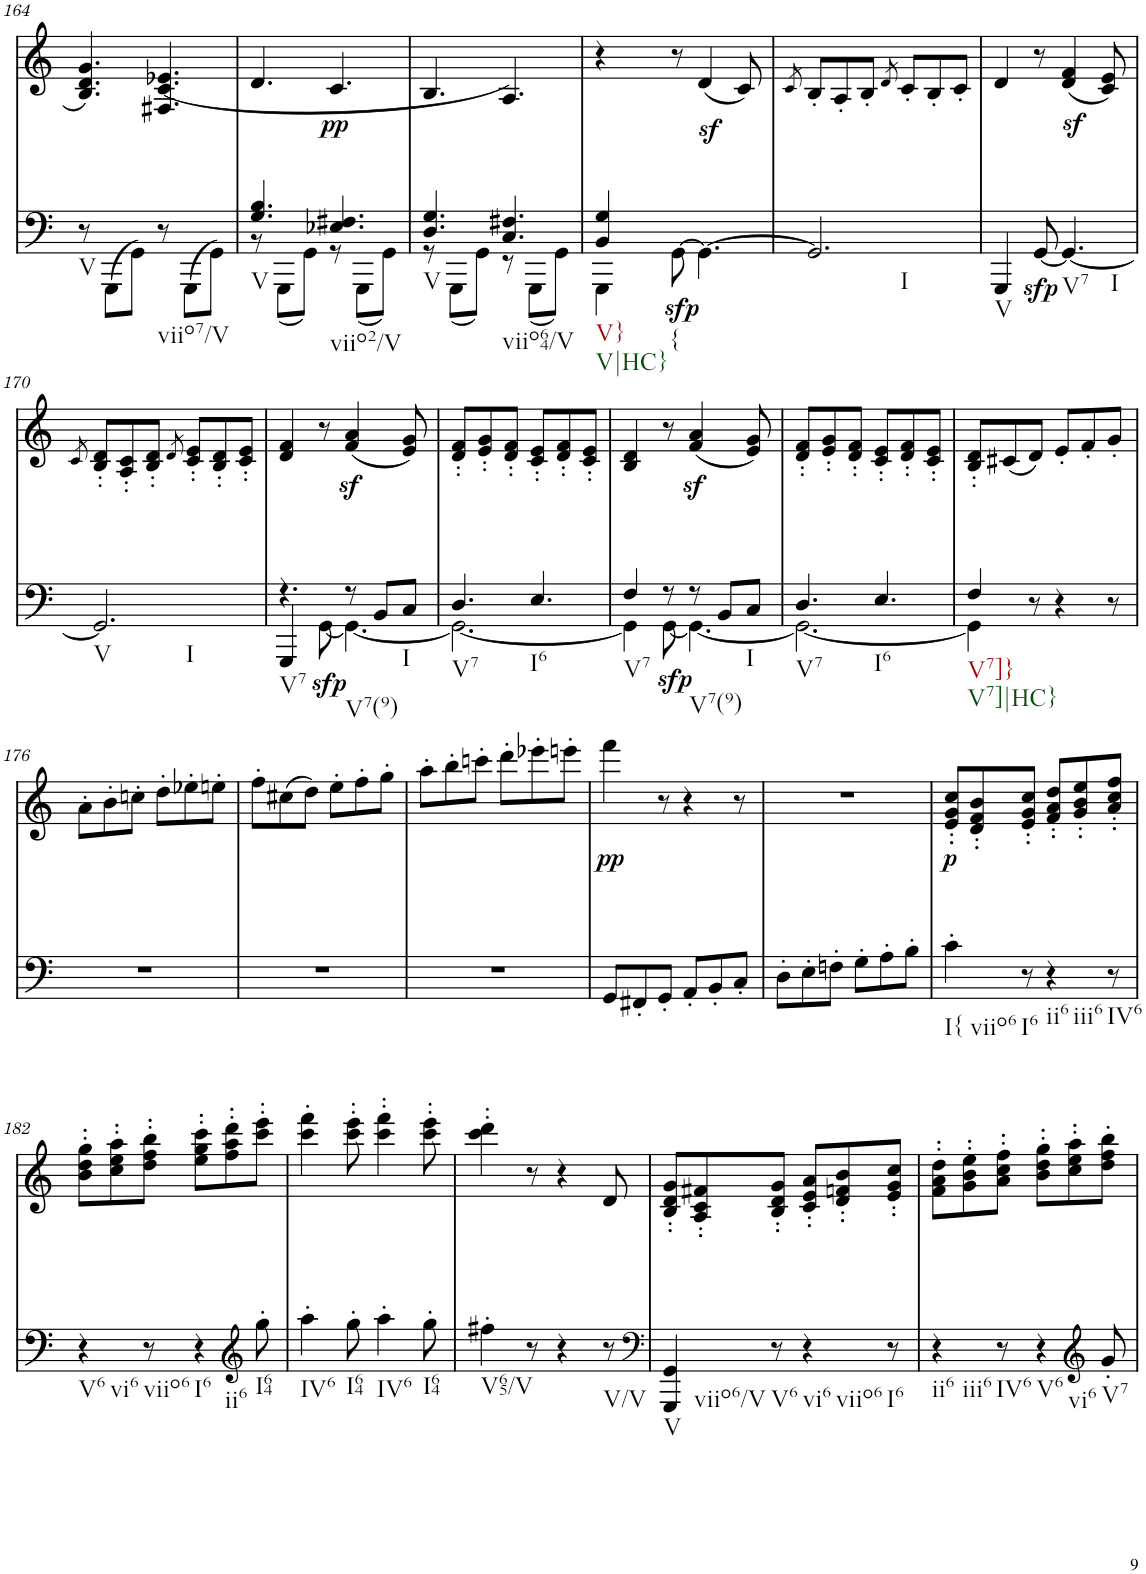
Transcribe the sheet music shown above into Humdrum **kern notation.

**kern	**dynam	**kern	**dynam
*part2	*part2	*part1	*part1
*staff2	*staff2	*staff1	*staff1
*I"piano	*	*I"piano	*
*I'Pno	*	*I'Pno	*
!!LO:PB:g=z
*clefF4	*	*clefG2	*
*k[]	*	*k[]	*
*M6/8	*	*M6/8	*
=164	=164	=164	=164
!LO:TX:b:t=V	!	!	!
8r	.	4.B/ 4.d/ 4.g/	.
(8GGG\L	.	.	.
8GG\J)	.	.	.
!LO:TX:b:t=viio7/V	!	!	!
8r	.	(4.F#X/ 4.c/ 4.e-X/	.
(8GGG\L	.	.	.
8GG\J)	.	.	.
=165	=165	=165	=165
*^	*	*	*
!LO:TX:b:t=V	!	!	!	!
4.G/ 4.B/	8r	.	4.d/	.
.	(8GGG\L	.	.	.
.	8GG\J)	.	.	.
!LO:TX:b:t=viio2/V	!	!	!	!
!	!	!	!	!LO:DY:b
4.E-X/ 4.F#X/	8r	.	4.c/	pp
.	(8GGG\L	.	.	.
.	8GG\J)	.	.	.
=166	=166	=166	=166	=166
!LO:TX:b:t=V	!	!	!	!
4.D/ 4.G/	8r	.	4.B/	.
.	(8GGG\L	.	.	.
.	8GG\J)	.	.	.
!LO:TX:b:t=viio64/V	!	!	!	!
4.C/ 4.F#X/	8r	.	4.A/)	.
.	(8GGG\L	.	.	.
.	8GG\J)	.	.	.
=167	=167	=167	=167	=167
!LO:TX:b:t=V}	!	!	!	!
!LO:TX:b:t=V|HC}	!	!	!	!
4BB/ 4G/	4GGG\	.	4r	.
!LO:TX:b:t={	!	!	!	!
!	!	!LO:DY:b	!	!
[8GG\	2ryy	sfp	8r	.
4.GG\_	.	.	(4dz</	.
.	.	.	8c/)	.
*v	*v	*	*	*
=168	=168	=168	=168
.	.	8qc/	.
!LO:TX:b:t=I	!	!	!
2.GG/]	.	8B'/L	.
.	.	8A'/	.
.	.	8B'/J	.
.	.	8qd/	.
.	.	8c'/L	.
.	.	8B'/	.
.	.	8c'/J	.
=169	=169	=169	=169
!LO:TX:b:t=V	!	!	!
4GGG/	.	4d/	.
!	!LO:DY:b	!	!
[8GG/	sfp	8r	.
!LO:TX:b:t=V7	!	!	!
!LO:TX:b:t=I	!	!	!
4.GG/_	.	(4d/z< 4f/z<	.
.	.	8c/ 8e/)	.
!!LO:LB:g=z
=170	=170	=170	=170
.	.	8qc/	.
!LO:TX:b:t=V	!	!	!
!LO:TX:b:t=I	!	!	!
2.GG/]	.	8B/' 8d/'L	.
.	.	8A/' 8c/'	.
.	.	8B/' 8d/'J	.
.	.	8qd/	.
.	.	8c/' 8e/'L	.
.	.	8B/' 8d/'	.
.	.	8c/' 8e/'J	.
=171	=171	=171	=171
*^	*	*	*
!LO:TX:b:t=V7	!	!	!	!
4.r	4GGG/	.	4d/ 4f/	.
!	!	!LO:DY:b	!	!
.	[8GG\	sfp	8r	.
!LO:TX:b:t=V7(9)	!	!	!	!
8r	4.GG\_	.	(4f/z< 4a/z<	.
8BB/L	.	.	.	.
!LO:TX:b:t=I	!	!	!	!
8C/J	.	.	8e/ 8g/)	.
=172	=172	=172	=172	=172
!LO:TX:b:t=V7	!	!	!	!
4.D/	2.GG\_	.	8d/' 8f/'L	.
.	.	.	8e/' 8g/'	.
.	.	.	8d/' 8f/'J	.
!LO:TX:b:t=I6	!	!	!	!
4.E/	.	.	8c/' 8e/'L	.
.	.	.	8d/' 8f/'	.
.	.	.	8c/' 8e/'J	.
=173	=173	=173	=173	=173
!LO:TX:b:t=V7	!	!	!	!
4F/	4GG\]	.	4B/ 4d/	.
!	!	!LO:DY:b	!	!
8r	[8GG\	sfp	8r	.
!LO:TX:b:t=V7(9)	!	!	!	!
8r	4.GG\_	.	(4f/z< 4a/z<	.
8BB/L	.	.	.	.
!LO:TX:b:t=I	!	!	!	!
8C/J	.	.	8e/ 8g/)	.
=174	=174	=174	=174	=174
!LO:TX:b:t=V7	!	!	!	!
4.D/	2.GG\_	.	8d/' 8f/'L	.
.	.	.	8e/' 8g/'	.
.	.	.	8d/' 8f/'J	.
!LO:TX:b:t=I6	!	!	!	!
4.E/	.	.	8c/' 8e/'L	.
.	.	.	8d/' 8f/'	.
.	.	.	8c/' 8e/'J	.
=175	=175	=175	=175	=175
!LO:TX:b:t=V7]}	!	!	!	!
!LO:TX:b:t=V7]|HC}	!	!	!	!
4F/	4GG\]	.	8B/' 8d/'L	.
.	.	.	(8c#X/	.
8r	2ryy	.	8d/J)	.
4r	.	.	8e'/L	.
.	.	.	8f'/	.
8r	.	.	8g'/J	.
*v	*v	*	*	*
!!LO:LB:g=z
=176	=176	=176	=176
2.r	.	8a'\L	.
.	.	8b'\	.
.	.	8ccn'\J	.
.	.	8dd'\L	.
.	.	8ee-X'\	.
.	.	8een'\J	.
=177	=177	=177	=177
2.r	.	8ff'\L	.
.	.	(8cc#X\	.
.	.	8dd\J)	.
.	.	8ee'\L	.
.	.	8ff'\	.
.	.	8gg'\J	.
=178	=178	=178	=178
2.r	.	8aa'\L	.
.	.	8bb'\	.
.	.	8cccn'\J	.
.	.	8ddd'\L	.
.	.	8eee-X'\	.
.	.	8eeen'\J	.
=179	=179	=179	=179
!	!	!	!LO:DY:b
8GG/L	.	4fff\	pp
8FF#X'/	.	.	.
8GG'/J	.	8r	.
8AA'/L	.	4r	.
8BB'/	.	.	.
8C'/J	.	8r	.
=180	=180	=180	=180
8D'\L	.	2.r	.
8E'\	.	.	.
8Fn'\J	.	.	.
8G'\L	.	.	.
8A'\	.	.	.
8B'\J	.	.	.
=181	=181	=181	=181
!LO:TX:b:t=I{	!	!	!
!LO:TX:b:t=viio6	!	!	!
!	!	!	!LO:DY:b
4c'\	.	8e/' 8g/' 8cc/'L	p
.	.	8d/' 8f/' 8b/'	.
!LO:TX:b:t=I6	!	!	!
8r	.	8e/' 8g/' 8cc/'J	.
!LO:TX:b:t=ii6	!	!	!
!LO:TX:b:t=iii6	!	!	!
4r	.	8f/' 8a/' 8dd/'L	.
.	.	8g/' 8b/' 8ee/'	.
!LO:TX:b:t=IV6	!	!	!
8r	.	8a/' 8cc/' 8ff/'J	.
!!LO:LB:g=z
=182	=182	=182	=182
!LO:TX:b:t=V6	!	!	!
!LO:TX:b:t=vi6	!	!	!
4r	.	8b\' 8dd\' 8gg\'L	.
.	.	8cc\' 8ee\' 8aa\'	.
!LO:TX:b:t=viio6	!	!	!
8r	.	8dd\' 8ff\' 8bb\'J	.
!LO:TX:b:t=I6	!	!	!
!LO:TX:b:t=ii6	!	!	!
4r	.	8ee\' 8gg\' 8ccc\'L	.
.	.	8ff\' 8aa\' 8ddd\'	.
*clefG2	*	*	*
!LO:TX:b:t=I64	!	!	!
8gg'\	.	8ccc\' 8eee\'J	.
=183	=183	=183	=183
!LO:TX:b:t=IV6	!	!	!
4aa'\	.	4ccc\' 4fff\'	.
!LO:TX:b:t=I64	!	!	!
8gg'\	.	8ccc\' 8eee\'	.
!LO:TX:b:t=IV6	!	!	!
4aa'\	.	4ccc\' 4fff\'	.
!LO:TX:b:t=I64	!	!	!
8gg'\	.	8ccc\' 8eee\'	.
=184	=184	=184	=184
!LO:TX:b:t=V65/V	!	!	!
4ff#X'\	.	4ccc\' 4ddd\'	.
8r	.	8r	.
4r	.	4r	.
!LO:TX:b:t=V/V	!	!	!
8r	.	8d/	.
=185	=185	=185	=185
*clefF4	*	*	*
!LO:TX:b:t=V	!	!	!
!LO:TX:b:t=viio6/V	!	!	!
4GGG/ 4GG/	.	8B/' 8d/' 8g/'L	.
.	.	8A/' 8c/' 8f#X/'	.
!LO:TX:b:t=V6	!	!	!
8r	.	8B/' 8d/' 8g/'J	.
!LO:TX:b:t=vi6	!	!	!
!LO:TX:b:t=viio6	!	!	!
4r	.	8c/' 8e/' 8a/'L	.
.	.	8d/' 8fn/' 8b/'	.
!LO:TX:b:t=I6	!	!	!
8r	.	8e/' 8g/' 8cc/'J	.
=186	=186	=186	=186
!LO:TX:b:t=ii6	!	!	!
!LO:TX:b:t=iii6	!	!	!
4r	.	8f\' 8a\' 8dd\'L	.
.	.	8g\' 8b\' 8ee\'	.
!LO:TX:b:t=IV6	!	!	!
8r	.	8a\' 8cc\' 8ff\'J	.
!LO:TX:b:t=V6	!	!	!
!LO:TX:b:t=vi6	!	!	!
4r	.	8b\' 8dd\' 8gg\'L	.
.	.	8cc\' 8ee\' 8aa\'	.
*clefG2	*	*	*
!LO:TX:b:t=V7	!	!	!
8g'/	.	8dd\' 8ff\' 8bb\'J	.
=	=	=	=
*-	*-	*-	*-
